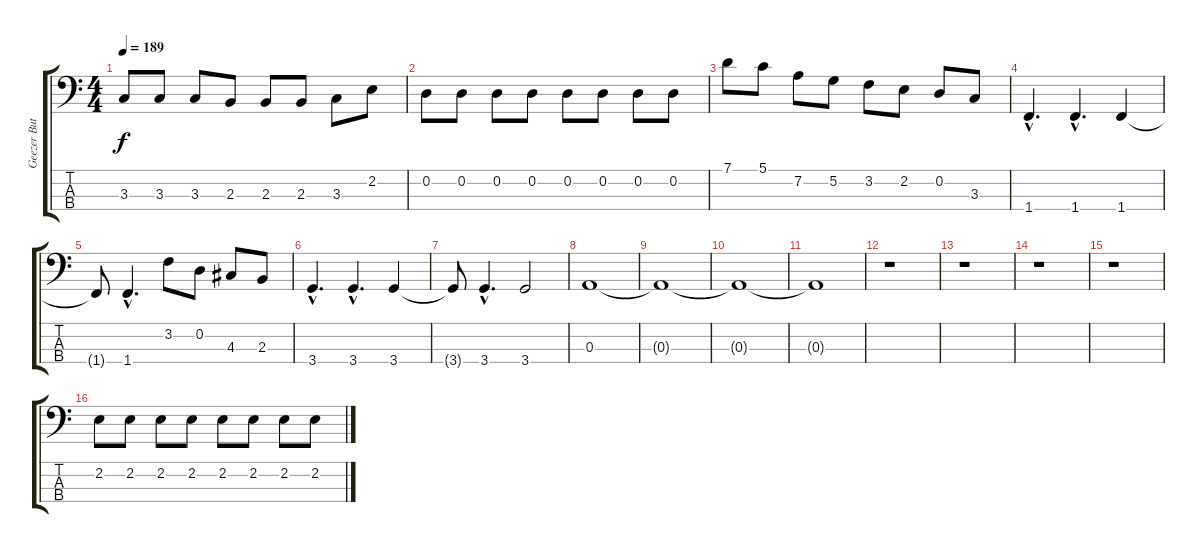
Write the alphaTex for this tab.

\track ("Geezer Butler" "Geezer But") {instrument electricbasspick}
\staff {score tabs}
\tuning (G2 D2 A1 E1) {hide}
\ts (4 4)
\tempo 189
\clef f4
\ks c
3.3.8{dy f} 3.3.8 3.3.8 2.3.8 2.3.8 2.3.8 3.3.8 2.2.8 |
0.2.8 0.2.8 0.2.8 0.2.8 0.2.8 0.2.8 0.2.8 0.2.8 |
7.1.8 5.1.8 7.2.8 5.2.8 3.2.8 2.2.8 0.2.8 3.3.8 |
1.4{hac}.4{d} 1.4{hac}.4{d} 1.4.4 |
1.4{t}.8 1.4{hac}.4{d} 3.2.8 0.2.8 4.3.8 2.3.8 |
3.4{hac}.4{d} 3.4{hac}.4{d} 3.4.4 |
3.4{t}.8 3.4{hac}.4{d} 3.4.2 |
0.3.1 |
0.3{t}.1 |
0.3{t}.1 |
0.3{t}.1 |
r.1 |
r.1 |
r.1 |
r.1 |
2.2.8 2.2.8 2.2.8 2.2.8 2.2.8 2.2.8 2.2.8 2.2.8
